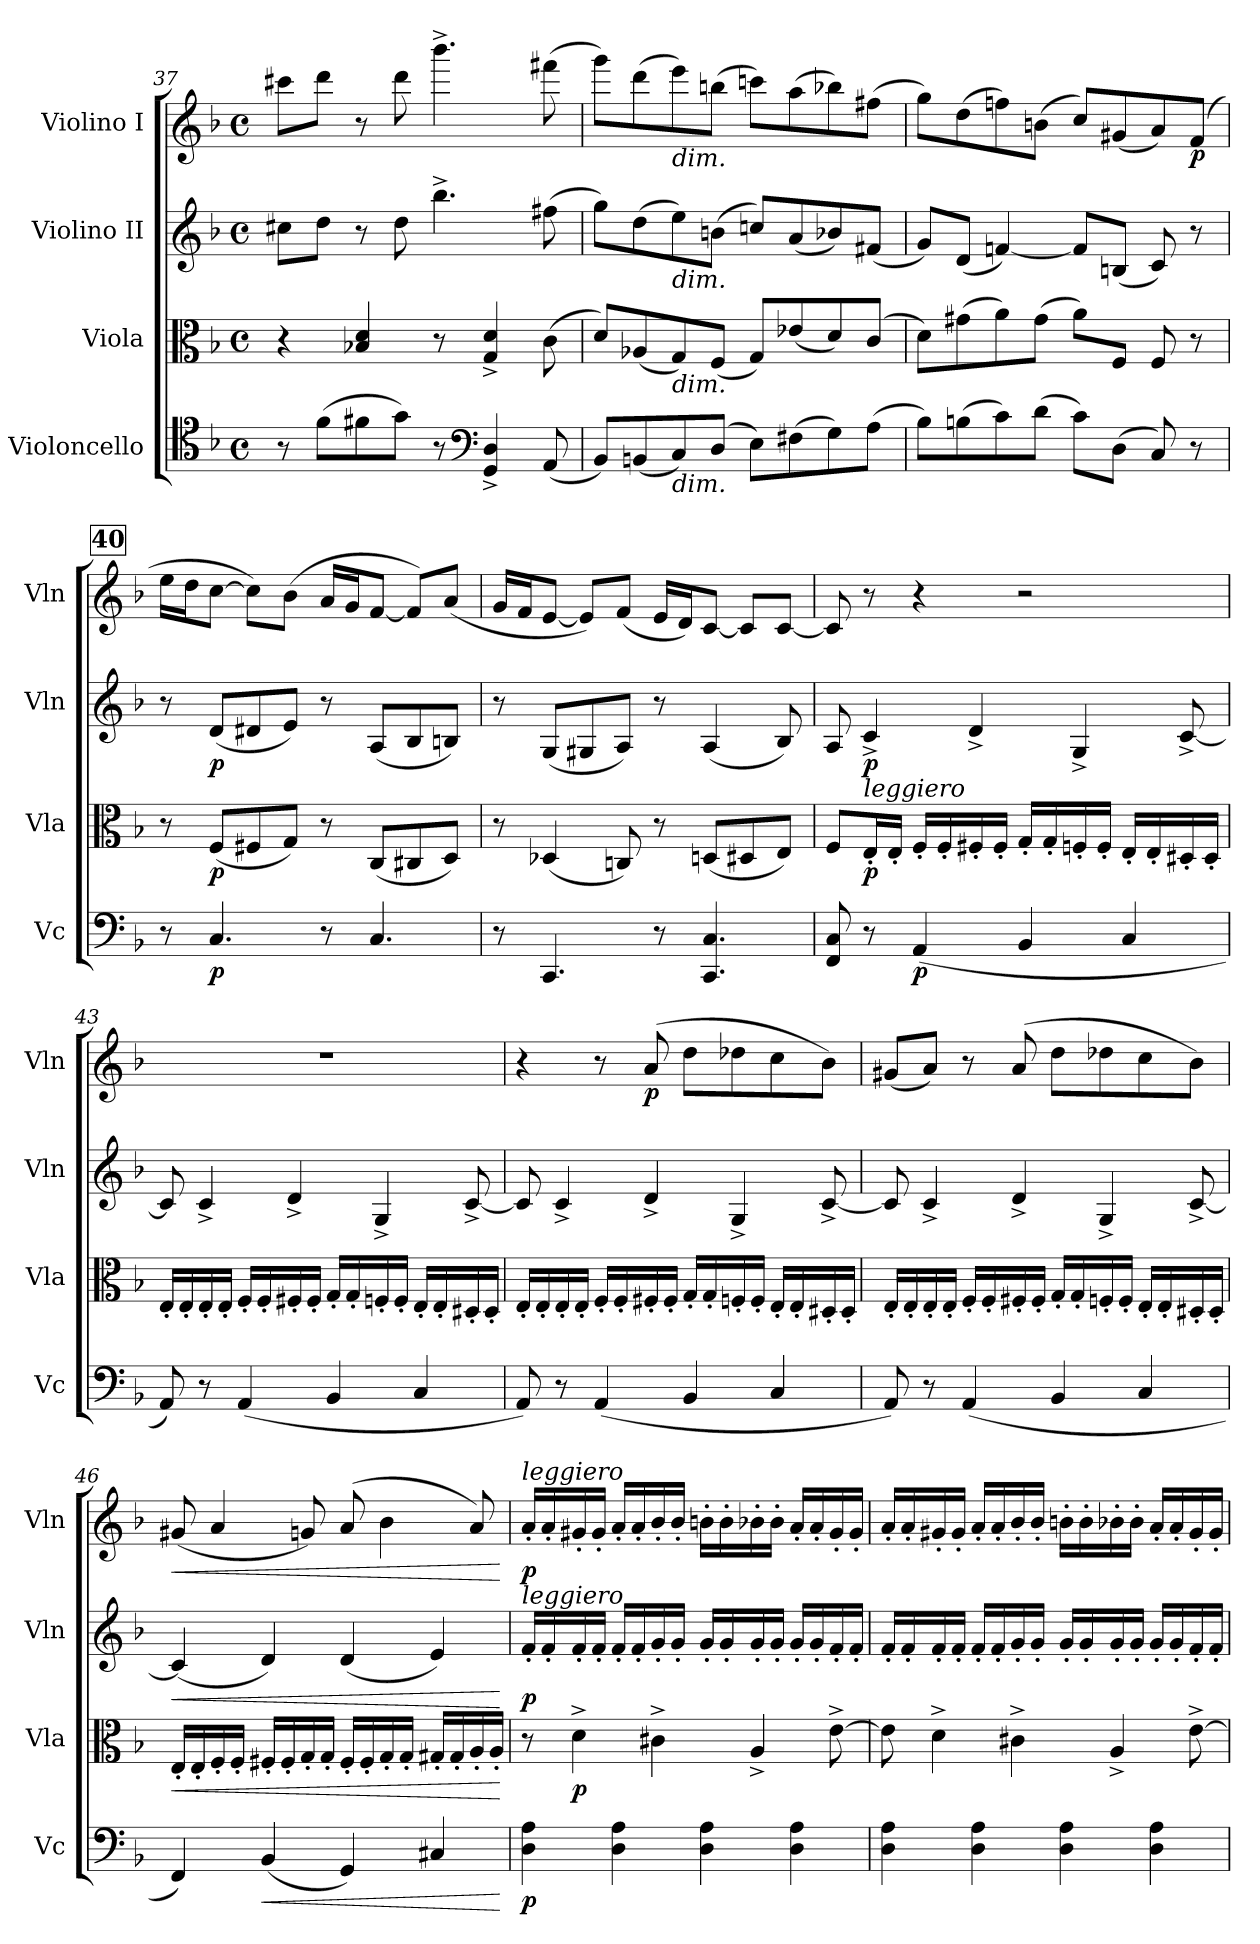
**kern	**dynam	**kern	**dynam	**kern	**dynam	**kern	**dynam
*part4	*part4	*part3	*part3	*part2	*part2	*part1	*part1
*staff4	*staff4	*staff3	*staff3	*staff2	*staff2	*staff1	*staff1
*I"Violoncello	*	*I"Viola	*	*I"Violino II	*	*I"Violino I	*
*I'Vc	*	*I'Vla	*	*I'Vln	*	*I'Vln	*
!!LO:PB:g=z
*clefC4	*	*clefC3	*	*clefG2	*	*clefG2	*
*k[b-]	*	*k[b-]	*	*k[b-]	*	*k[b-]	*
*M4/4	*	*M4/4	*	*M4/4	*	*M4/4	*
*met(c)	*	*met(c)	*	*met(c)	*	*met(c)	*
=37	=37	=37	=37	=37	=37	=37	=37
8r	.	4r	.	8cc#X\L	.	8ccc#X\L	.
(>8f\L	.	.	.	8dd\J	.	8ddd\J	.
8f#X\	.	4B-X/ 4d/	.	8r	.	8r	.
8g\J)	.	.	.	8dd\	.	8ddd\	.
8r	.	8r	.	4.bb-^\	.	4.bbb-^\	.
*clefF4	*	*	*	*	*	*	*
4GG/^ 4D/^	.	4G/^ 4d/^	.	.	.	.	.
(<8AA/	.	(>8c\	.	(>8ff#X\	.	(>8fff#X\	.
=38	=38	=38	=38	=38	=38	=38	=38
8BB-/L)	.	8d/L)	.	8gg\L)	.	8ggg\L)	.
(<8BBn/	.	(<8A-X/	.	(>8dd\	.	(>8ddd\	.
!	!	!	!	!	!	!LO:TX:b:i:t=dim.	!
!	!	!	!	!LO:TX:b:i:t=dim.	!	!	!
!	!	!LO:TX:b:i:t=dim.	!	!	!	!	!
!LO:TX:b:i:t=dim.	!	!	!	!	!	!	!
8C/)	.	8G/)	.	8ee\)	.	8eee\)	.
(>8D/J	.	(<8F/J	.	(>8bn\J	.	(>8bbn\J	.
8E\L)	.	8G/L)	.	8ccn/L)	.	8cccn\L)	.
(>8F#X\	.	(<8e-X/	.	(<8a/	.	(>8aa\	.
8G\)	.	8d/)	.	8b-X/)	.	8bb-X\)	.
(>8A\J	.	(<8c/J	.	(<8f#X/J	.	(>8ff#X\J	.
=39	=39	=39	=39	=39	=39	=39	=39
8B-\L)	.	8d\L)	.	8g/L)	.	8gg\L)	.
(>8Bn\	.	(>8g#X\	.	(<8d/J	.	(>8dd\	.
8c\)	.	8a\)	.	[4fn/)	.	8ffn\)	.
(>8d\J	.	(>8g#\J	.	.	.	(>8bn\J	.
8c\L)	.	8a\L)	.	8f/L]	.	8cc/L)	.
(>8D\J	.	8F/J	.	(<8Bn/J	.	(<8g#X/	.
8C/)	.	8F/	.	8c/)	.	8a/)	.
!	!	!	!	!	!	!	!LO:DY:b
8r	.	8r	.	8r	.	(>8f/J	p
!!LO:REH:place=s1:a:B:fs=14:t=40
=40	=40	=40	=40	=40	=40	=40	=40
8r	.	8r	.	8r	.	16ee\LL	.
.	.	.	.	.	.	16dd\J	.
!	!LO:DY:b	!	!LO:DY:b	!	!LO:DY:b	!	!
4.C/	p	(<8F/L	p	(<8d/L	p	[8cc\J	.
.	.	8F#X/	.	8d#X/	.	8cc\L])	.
.	.	8G/J)	.	8e/J)	.	(<8b-\J	.
8r	.	8r	.	8r	.	16a/LL	.
.	.	.	.	.	.	16g/J	.
4.C/	.	(<8C/L	.	(<8A/L	.	[8f/J	.
.	.	8C#X/	.	8B-/	.	8f/L])	.
.	.	8D/J)	.	8Bn/J)	.	(<8a/J	.
=41	=41	=41	=41	=41	=41	=41	=41
8r	.	8r	.	8r	.	16g/LL	.
.	.	.	.	.	.	16f/J	.
4.CC/	.	(<4D-X/	.	(<8G/L	.	[8e/J	.
.	.	.	.	8G#X/	.	8e/L])	.
.	.	8Cn/)	.	8A/J)	.	(<8f/J	.
8r	.	8r	.	8r	.	16e/LL	.
.	.	.	.	.	.	16d/J)	.
4.CC/ 4.C/	.	(<8Dn/L	.	(<4A/	.	[8c/J	.
.	.	8D#X/	.	.	.	8c/L]	.
.	.	8E/J)	.	8B-/)	.	[8c/J	.
!!LO:LB:g=z
=42	=42	=42	=42	=42	=42	=42	=42
8FF/ 8C/	.	8F/L	.	8A/	.	8c/]	.
!	!	!LO:TX:a:i:t=leggiero	!	!	!	!	!
!	!	!	!LO:DY:b	!	!LO:DY:b	!	!
8r	.	16E'/L	p	4c^/	p	8r	.
.	.	16E'/JJ	.	.	.	.	.
!	!LO:DY:b	!	!	!	!	!	!
(<4AA/	p	16F'/LL	.	.	.	4r	.
.	.	16F'/	.	.	.	.	.
.	.	16F#X'/	.	4d^/	.	.	.
.	.	16F#'/JJ	.	.	.	.	.
4BB-/	.	16G'/LL	.	.	.	2r	.
.	.	16G'/	.	.	.	.	.
.	.	16Fn'/	.	4G^/	.	.	.
.	.	16F'/JJ	.	.	.	.	.
4C/	.	16E'/LL	.	.	.	.	.
.	.	16E'/	.	.	.	.	.
.	.	16D#X'/	.	[8c^/	.	.	.
.	.	16D#'/JJ	.	.	.	.	.
=43	=43	=43	=43	=43	=43	=43	=43
8AA/)	.	16E'/LL	.	8c/]	.	1r	.
.	.	16E'/	.	.	.	.	.
8r	.	16E'/	.	4c^/	.	.	.
.	.	16E'/JJ	.	.	.	.	.
(<4AA/	.	16F'/LL	.	.	.	.	.
.	.	16F'/	.	.	.	.	.
.	.	16F#X'/	.	4d^/	.	.	.
.	.	16F#'/JJ	.	.	.	.	.
4BB-/	.	16G'/LL	.	.	.	.	.
.	.	16G'/	.	.	.	.	.
.	.	16Fn'/	.	4G^/	.	.	.
.	.	16F'/JJ	.	.	.	.	.
4C/	.	16E'/LL	.	.	.	.	.
.	.	16E'/	.	.	.	.	.
.	.	16D#X'/	.	[8c^/	.	.	.
.	.	16D#'/JJ	.	.	.	.	.
=44	=44	=44	=44	=44	=44	=44	=44
8AA/)	.	16E'/LL	.	8c/]	.	4r	.
.	.	16E'/	.	.	.	.	.
8r	.	16E'/	.	4c^/	.	.	.
.	.	16E'/JJ	.	.	.	.	.
(<4AA/	.	16F'/LL	.	.	.	8r	.
.	.	16F'/	.	.	.	.	.
!	!	!	!	!	!	!	!LO:DY:b
.	.	16F#X'/	.	4d^/	.	(>8a/	p
.	.	16F#'/JJ	.	.	.	.	.
4BB-/	.	16G'/LL	.	.	.	8dd\L	.
.	.	16G'/	.	.	.	.	.
.	.	16Fn'/	.	4G^/	.	8dd-X\	.
.	.	16F'/JJ	.	.	.	.	.
4C/	.	16E'/LL	.	.	.	8cc\	.
.	.	16E'/	.	.	.	.	.
.	.	16D#X'/	.	[8c^/	.	8b-\J)	.
.	.	16D#'/JJ	.	.	.	.	.
!!LO:LB:g=z
=45	=45	=45	=45	=45	=45	=45	=45
8AA/)	.	16E'/LL	.	8c/]	.	(<8g#X/L	.
.	.	16E'/	.	.	.	.	.
8r	.	16E'/	.	4c^/	.	8a/J)	.
.	.	16E'/JJ	.	.	.	.	.
(<4AA/	.	16F'/LL	.	.	.	8r	.
.	.	16F'/	.	.	.	.	.
.	.	16F#X'/	.	4d^/	.	(>8a/	.
.	.	16F#'/JJ	.	.	.	.	.
4BB-/	.	16G'/LL	.	.	.	8dd\L	.
.	.	16G'/	.	.	.	.	.
.	.	16Fn'/	.	4G^/	.	8dd-X\	.
.	.	16F'/JJ	.	.	.	.	.
4C/	.	16E'/LL	.	.	.	8cc\	.
.	.	16E'/	.	.	.	.	.
.	.	16D#X'/	.	[8c^/	.	8b-\J)	.
.	.	16D#'/JJ	.	.	.	.	.
=46	=46	=46	=46	=46	=46	=46	=46
!	!	!	!LO:HP:b	!	!LO:HP:b	!	!LO:HP:b
4FF/)	.	16E'/LL	<	(<4c/]	<	(<8g#X/	<
.	.	16E'/	.	.	.	.	.
.	.	16F'/	.	.	.	4a/	.
.	.	16F'/JJ	.	.	.	.	.
!	!LO:HP:b	!	!	!	!	!	!
(<4BB-/	<	16F#X'/LL	.	4d/)	.	.	.
.	.	16F#'/	.	.	.	.	.
.	.	16G'/	.	.	.	8gn/)	.
.	.	16G'/JJ	.	.	.	.	.
4GG/)	.	16F#'/LL	.	(<4d/	.	(>8a/	.
.	.	16F#'/	.	.	.	.	.
.	.	16G'/	.	.	.	4b-\	.
.	.	16G'/JJ	.	.	.	.	.
4C#X/	.	16G#X'/LL	.	4e/)	.	.	.
.	.	16G#'/	.	.	.	.	.
.	.	16A'/	.	.	.	8a/)	.
.	.	16A'/JJ	.	.	.	.	.
.	[	.	[	.	[	.	[
=47	=47	=47	=47	=47	=47	=47	=47
!	!	!	!	!	!	!LO:TX:a:i:t=leggiero	!
!	!	!	!	!LO:TX:a:i:t=leggiero	!	!	!
!	!LO:DY:b	!	!	!	!LO:DY:b	!	!LO:DY:b
4D\ 4A\	p	8r	.	16f'/LL	p	16a'/LL	p
.	.	.	.	16f'/	.	16a'/	.
!	!	!	!LO:DY:b	!	!	!	!
.	.	4d^\	p	16f'/	.	16g#X'/	.
.	.	.	.	16f'/JJ	.	16g#'/JJ	.
4D\ 4A\	.	.	.	16f'/LL	.	16a'/LL	.
.	.	.	.	16f'/	.	16a'/	.
.	.	4c#X^\	.	16g'/	.	16b-'/	.
.	.	.	.	16g'/JJ	.	16b-'/JJ	.
4D\ 4A\	.	.	.	16g'/LL	.	16bn'\LL	.
.	.	.	.	16g'/	.	16b'\	.
.	.	4A^/	.	16g'/	.	16b-X'\	.
.	.	.	.	16g'/JJ	.	16b-'\JJ	.
4D\ 4A\	.	.	.	16g'/LL	.	16a'/LL	.
.	.	.	.	16g'/	.	16a'/	.
.	.	[8e^\	.	16f'/	.	16g#'/	.
.	.	.	.	16f'/JJ	.	16g#'/JJ	.
!!LO:LB:g=z
=48	=48	=48	=48	=48	=48	=48	=48
4D\ 4A\	.	8e\]	.	16f'/LL	.	16a'/LL	.
.	.	.	.	16f'/	.	16a'/	.
.	.	4d^\	.	16f'/	.	16g#X'/	.
.	.	.	.	16f'/JJ	.	16g#'/JJ	.
4D\ 4A\	.	.	.	16f'/LL	.	16a'/LL	.
.	.	.	.	16f'/	.	16a'/	.
.	.	4c#X^\	.	16g'/	.	16b-'/	.
.	.	.	.	16g'/JJ	.	16b-'/JJ	.
4D\ 4A\	.	.	.	16g'/LL	.	16bn'\LL	.
.	.	.	.	16g'/	.	16b'\	.
.	.	4A^/	.	16g'/	.	16b-X'\	.
.	.	.	.	16g'/JJ	.	16b-'\JJ	.
4D\ 4A\	.	.	.	16g'/LL	.	16a'/LL	.
.	.	.	.	16g'/	.	16a'/	.
.	.	[8e^\	.	16f'/	.	16g#'/	.
.	.	.	.	16f'/JJ	.	16g#'/JJ	.
=	=	=	=	=	=	=	=
*-	*-	*-	*-	*-	*-	*-	*-
